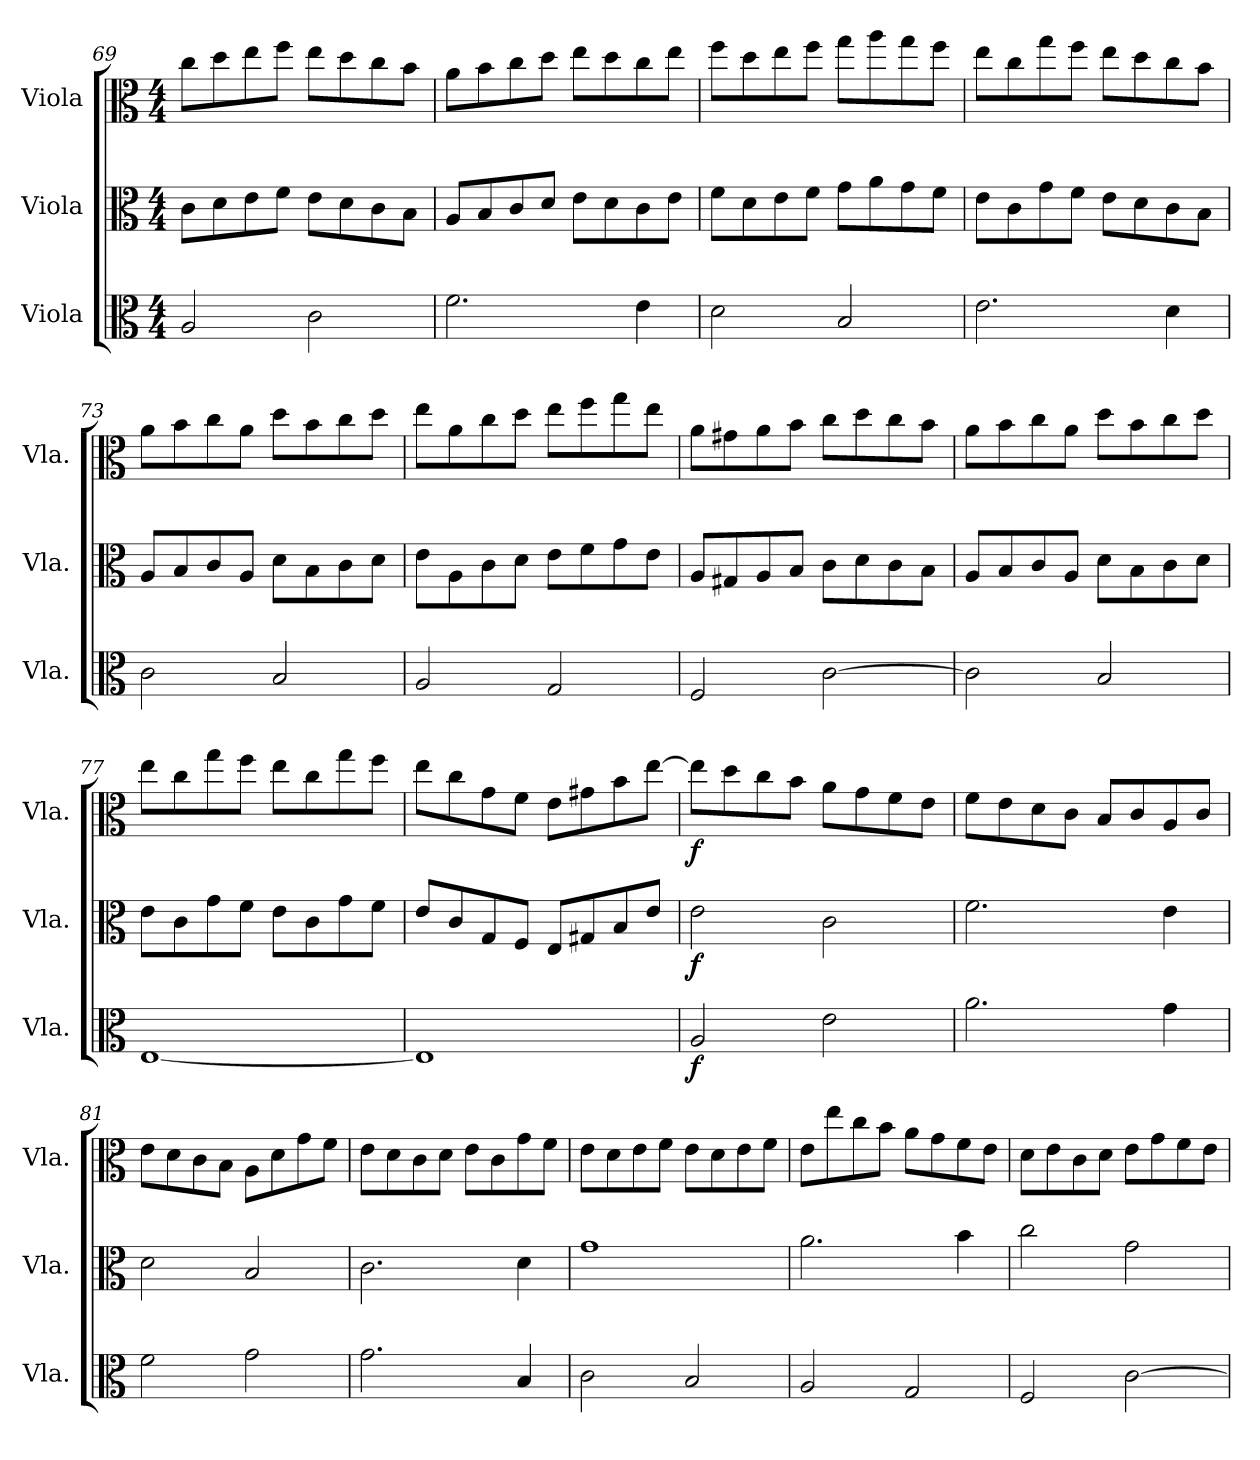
**kern	**dynam	**kern	**dynam	**kern	**dynam
*part3	*part3	*part2	*part2	*part1	*part1
*staff3	*staff3	*staff2	*staff2	*staff1	*staff1
*I"Viola	*	*I"Viola	*	*I"Viola	*
*I'Vla.	*	*I'Vla.	*	*I'Vla.	*
*clefC3	*	*clefC3	*	*clefC3	*
*k[]	*	*k[]	*	*k[]	*
*M4/4	*	*M4/4	*	*M4/4	*
=69	=69	=69	=69	=69	=69
2A/	.	8c\L	.	8cc\L	.
.	.	8d\	.	8dd\	.
.	.	8e\	.	8ee\	.
.	.	8f\J	.	8ff\J	.
2c\	.	8e\L	.	8ee\L	.
.	.	8d\	.	8dd\	.
.	.	8c\	.	8cc\	.
.	.	8B\J	.	8b\J	.
=70	=70	=70	=70	=70	=70
2.f\	.	8A/L	.	8a\L	.
.	.	8B/	.	8b\	.
.	.	8c/	.	8cc\	.
.	.	8d/J	.	8dd\J	.
.	.	8e\L	.	8ee\L	.
.	.	8d\	.	8dd\	.
4e\	.	8c\	.	8cc\	.
.	.	8e\J	.	8ee\J	.
!!LO:PB:g=z
=71	=71	=71	=71	=71	=71
2d\	.	8f\L	.	8ff\L	.
.	.	8d\	.	8dd\	.
.	.	8e\	.	8ee\	.
.	.	8f\J	.	8ff\J	.
2B/	.	8g\L	.	8gg\L	.
.	.	8a\	.	8aa\	.
.	.	8g\	.	8gg\	.
.	.	8f\J	.	8ff\J	.
=72	=72	=72	=72	=72	=72
2.e\	.	8e\L	.	8ee\L	.
.	.	8c\	.	8cc\	.
.	.	8g\	.	8gg\	.
.	.	8f\J	.	8ff\J	.
.	.	8e\L	.	8ee\L	.
.	.	8d\	.	8dd\	.
4d\	.	8c\	.	8cc\	.
.	.	8B\J	.	8b\J	.
=73	=73	=73	=73	=73	=73
2c\	.	8A/L	.	8a\L	.
.	.	8B/	.	8b\	.
.	.	8c/	.	8cc\	.
.	.	8A/J	.	8a\J	.
2B/	.	8d\L	.	8dd\L	.
.	.	8B\	.	8b\	.
.	.	8c\	.	8cc\	.
.	.	8d\J	.	8dd\J	.
=74	=74	=74	=74	=74	=74
2A/	.	8e\L	.	8ee\L	.
.	.	8A\	.	8a\	.
.	.	8c\	.	8cc\	.
.	.	8d\J	.	8dd\J	.
2G/	.	8e\L	.	8ee\L	.
.	.	8f\	.	8ff\	.
.	.	8g\	.	8gg\	.
.	.	8e\J	.	8ee\J	.
!!LO:LB:g=z
=75	=75	=75	=75	=75	=75
2F/	.	8A/L	.	8a\L	.
.	.	8G#X/	.	8g#X\	.
.	.	8A/	.	8a\	.
.	.	8B/J	.	8b\J	.
[2c\	.	8c\L	.	8cc\L	.
.	.	8d\	.	8dd\	.
.	.	8c\	.	8cc\	.
.	.	8B\J	.	8b\J	.
=76	=76	=76	=76	=76	=76
2c\]	.	8A/L	.	8a\L	.
.	.	8B/	.	8b\	.
.	.	8c/	.	8cc\	.
.	.	8A/J	.	8a\J	.
2B/	.	8d\L	.	8dd\L	.
.	.	8B\	.	8b\	.
.	.	8c\	.	8cc\	.
.	.	8d\J	.	8dd\J	.
=77	=77	=77	=77	=77	=77
[1E	.	8e\L	.	8ee\L	.
.	.	8c\	.	8cc\	.
.	.	8g\	.	8gg\	.
.	.	8f\J	.	8ff\J	.
.	.	8e\L	.	8ee\L	.
.	.	8c\	.	8cc\	.
.	.	8g\	.	8gg\	.
.	.	8f\J	.	8ff\J	.
=78	=78	=78	=78	=78	=78
1E]	.	8e/L	.	8ee\L	.
.	.	8c/	.	8cc\	.
.	.	8G/	.	8g\	.
.	.	8F/J	.	8f\J	.
.	.	8E/L	.	8e\L	.
.	.	8G#X/	.	8g#X\	.
.	.	8B/	.	8b\	.
.	.	8e/J	.	[8ee\J	.
!!LO:LB:g=z
=79	=79	=79	=79	=79	=79
!	!LO:DY:b	!	!LO:DY:b	!	!LO:DY:b
2A/	f	2e\	f	8ee\L]	f
.	.	.	.	8dd\	.
.	.	.	.	8cc\	.
.	.	.	.	8b\J	.
2e\	.	2c\	.	8a\L	.
.	.	.	.	8g\	.
.	.	.	.	8f\	.
.	.	.	.	8e\J	.
=80	=80	=80	=80	=80	=80
2.a\	.	2.f\	.	8f\L	.
.	.	.	.	8e\	.
.	.	.	.	8d\	.
.	.	.	.	8c\J	.
.	.	.	.	8B/L	.
.	.	.	.	8c/	.
4g\	.	4e\	.	8A/	.
.	.	.	.	8c/J	.
=81	=81	=81	=81	=81	=81
2f\	.	2d\	.	8e\L	.
.	.	.	.	8d\	.
.	.	.	.	8c\	.
.	.	.	.	8B\J	.
2g\	.	2B/	.	8A\L	.
.	.	.	.	8d\	.
.	.	.	.	8g\	.
.	.	.	.	8f\J	.
=82	=82	=82	=82	=82	=82
2.g\	.	2.c\	.	8e\L	.
.	.	.	.	8d\	.
.	.	.	.	8c\	.
.	.	.	.	8d\J	.
.	.	.	.	8e\L	.
.	.	.	.	8c\	.
4B/	.	4d\	.	8g\	.
.	.	.	.	8f\J	.
=83	=83	=83	=83	=83	=83
2c\	.	1g	.	8e\L	.
.	.	.	.	8d\	.
.	.	.	.	8e\	.
.	.	.	.	8f\J	.
2B/	.	.	.	8e\L	.
.	.	.	.	8d\	.
.	.	.	.	8e\	.
.	.	.	.	8f\J	.
!!LO:LB:g=z
=84	=84	=84	=84	=84	=84
2A/	.	2.a\	.	8e\L	.
.	.	.	.	8ee\	.
.	.	.	.	8cc\	.
.	.	.	.	8b\J	.
2G/	.	.	.	8a\L	.
.	.	.	.	8g\	.
.	.	4b\	.	8f\	.
.	.	.	.	8e\J	.
=85	=85	=85	=85	=85	=85
2F/	.	2cc\	.	8d\L	.
.	.	.	.	8e\	.
.	.	.	.	8c\	.
.	.	.	.	8d\J	.
[2c\	.	2g\	.	8e\L	.
.	.	.	.	8g\	.
.	.	.	.	8f\	.
.	.	.	.	8e\J	.
=	=	=	=	=	=
*-	*-	*-	*-	*-	*-
